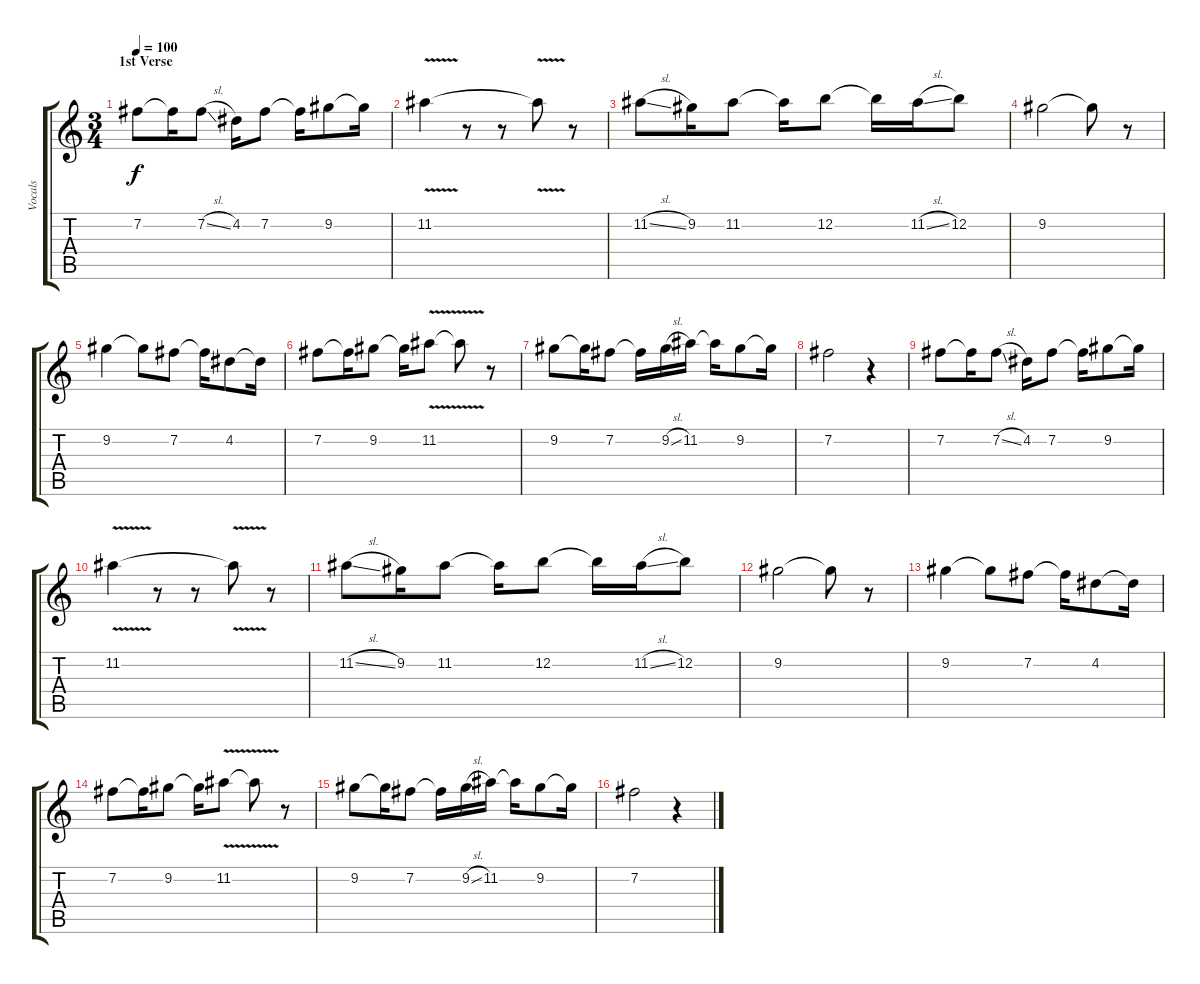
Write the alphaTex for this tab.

\track ("Vocals" "Vocals") {instrument distortionguitar}
\staff {score tabs}
\tuning (E4 B3 G3 D3 A2 E2) {hide}
\ts (3 4)
\section ("" "1st Verse")
\tempo 100
\clef g2
\ks c
7.2.8{dy f} 7.2{t}.16 7.2{sl}.8 4.2.16 7.2.8 7.2{t}.16 9.2.8 9.2{t}.16 |
11.2{v}.4 r.8 r.8 11.2{t}.8 r.8 |
11.2{sl}.8 9.2.16 11.2.8 11.2{t}.16 12.2.8 12.2{t}.16 11.2{sl}.16 12.2.8 |
9.2.2 9.2{t}.8 r.8 |
9.2.4 9.2{t}.8 7.2.8 7.2{t}.16 4.2.8 4.2{t}.16 |
7.2.8 7.2{t}.16 9.2.8 9.2{t}.16 11.2{v}.8 11.2{t}.8 r.8 |
9.2.8 9.2{t}.16 7.2.8 7.2{t}.16 9.2{sl}.16 11.2.16 11.2{t}.16 9.2.8 9.2{t}.16 |
7.2.2 r.4 |
7.2.8 7.2{t}.16 7.2{sl}.8 4.2.16 7.2.8 7.2{t}.16 9.2.8 9.2{t}.16 |
11.2{v}.4 r.8 r.8 11.2{t}.8 r.8 |
11.2{sl}.8 9.2.16 11.2.8 11.2{t}.16 12.2.8 12.2{t}.16 11.2{sl}.16 12.2.8 |
9.2.2 9.2{t}.8 r.8 |
9.2.4 9.2{t}.8 7.2.8 7.2{t}.16 4.2.8 4.2{t}.16 |
7.2.8 7.2{t}.16 9.2.8 9.2{t}.16 11.2{v}.8 11.2{t}.8 r.8 |
9.2.8 9.2{t}.16 7.2.8 7.2{t}.16 9.2{sl}.16 11.2.16 11.2{t}.16 9.2.8 9.2{t}.16 |
7.2.2 r.4
